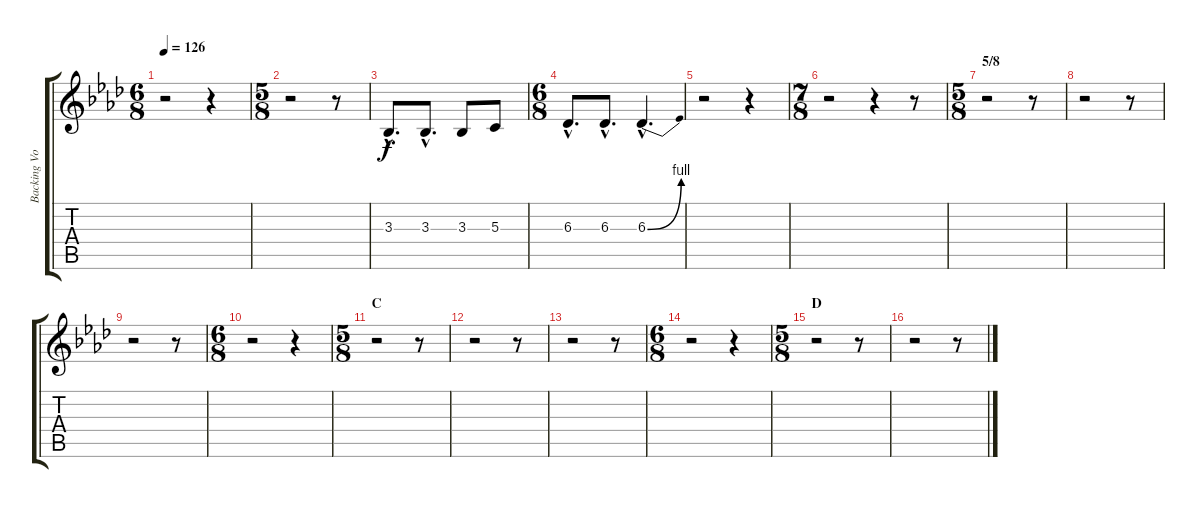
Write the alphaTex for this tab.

\track ("Backing Vocals" "Backing Vo") {instrument sopranosax}
\staff {score tabs}
\tuning (E4 B3 G3 D3 A2 E2) {hide}
\ts (6 8)
\tempo 126
\clef g2
\ks ab
r.2{dy f} r.4 |
\ts (5 8)
r.2 r.8 |
3.3{hac}.8{d volume 13 instrument lead2sawtooth} 3.3{hac}.8{d} 3.3.8 5.3.8 |
\ts (6 8)
6.3{hac}.8{d} 6.3{hac}.8{d} 6.3{be (bend 0 0 60 4) hac}.4{d} |
r.2 r.4 |
\ts (7 8)
r.2 r.4 r.8 |
\ts (5 8)
\section ("" "5/8")
r.2 r.8 |
r.2 r.8 |
r.2 r.8 |
\ts (6 8)
r.2 r.4 |
\ts (5 8)
\section ("" "C")
r.2 r.8 |
r.2 r.8 |
r.2 r.8 |
\ts (6 8)
r.2 r.4 |
\ts (5 8)
\section ("" "D")
r.2 r.8 |
r.2 r.8
